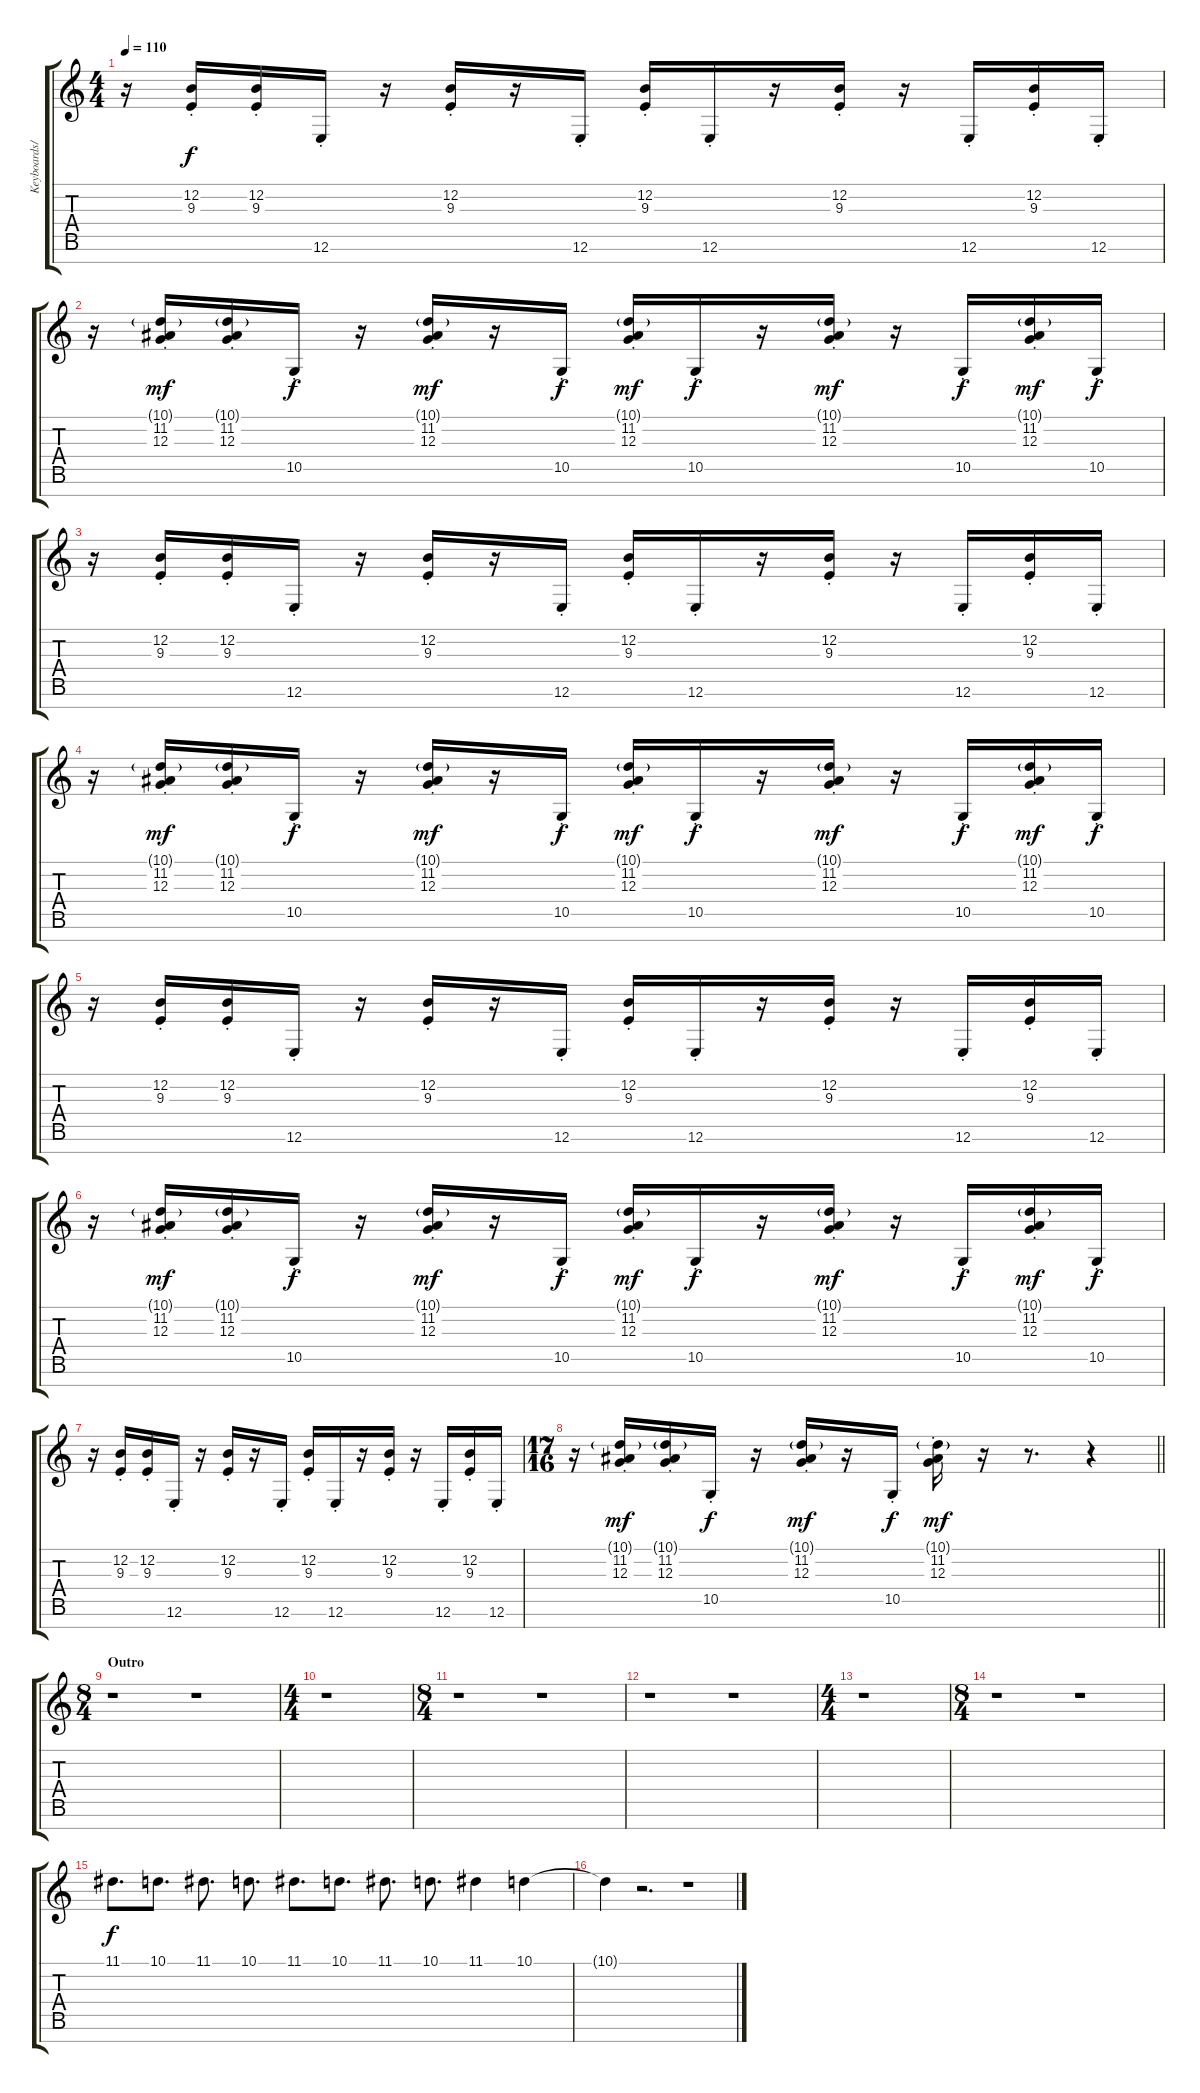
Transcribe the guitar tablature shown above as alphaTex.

\track ("Keyboards/Others" "Keyboards/") {instrument stringensemble1}
\staff {score tabs}
\tuning (E4 B3 G3 D3 A2 E2 B1) {hide}
\ts (4 4)
\tempo 110
\clef g2
\ks c
r.16{dy f} (12.2{st} 9.3{st}).16 (12.2{st} 9.3{st}).16 12.6{st}.16 r.16 (12.2{st} 9.3{st}).16 r.16 12.6{st}.16 (12.2{st} 9.3{st}).16 12.6{st}.16 r.16 (12.2{st} 9.3{st}).16 r.16 12.6{st}.16 (12.2{st} 9.3{st}).16 12.6{st}.16 |
r.16 (10.1{g st} 11.2{st} 12.3{st}).16{dy mf} (10.1{g st} 11.2{st} 12.3{st}).16 10.5{st}.16{dy f} r.16 (10.1{g st} 11.2{st} 12.3{st}).16{dy mf} r.16 10.5{st}.16{dy f} (10.1{g st} 11.2{st} 12.3{st}).16{dy mf} 10.5{st}.16{dy f} r.16 (10.1{g st} 11.2{st} 12.3{st}).16{dy mf} r.16 10.5{st}.16{dy f} (10.1{g st} 11.2{st} 12.3{st}).16{dy mf} 10.5{st}.16{dy f} |
r.16 (12.2{st} 9.3{st}).16 (12.2{st} 9.3{st}).16 12.6{st}.16 r.16 (12.2{st} 9.3{st}).16 r.16 12.6{st}.16 (12.2{st} 9.3{st}).16 12.6{st}.16 r.16 (12.2{st} 9.3{st}).16 r.16 12.6{st}.16 (12.2{st} 9.3{st}).16 12.6{st}.16 |
r.16 (10.1{g st} 11.2{st} 12.3{st}).16{dy mf} (10.1{g st} 11.2{st} 12.3{st}).16 10.5{st}.16{dy f} r.16 (10.1{g st} 11.2{st} 12.3{st}).16{dy mf} r.16 10.5{st}.16{dy f} (10.1{g st} 11.2{st} 12.3{st}).16{dy mf} 10.5{st}.16{dy f} r.16 (10.1{g st} 11.2{st} 12.3{st}).16{dy mf} r.16 10.5{st}.16{dy f} (10.1{g st} 11.2{st} 12.3{st}).16{dy mf} 10.5{st}.16{dy f} |
r.16 (12.2{st} 9.3{st}).16 (12.2{st} 9.3{st}).16 12.6{st}.16 r.16 (12.2{st} 9.3{st}).16 r.16 12.6{st}.16 (12.2{st} 9.3{st}).16 12.6{st}.16 r.16 (12.2{st} 9.3{st}).16 r.16 12.6{st}.16 (12.2{st} 9.3{st}).16 12.6{st}.16 |
r.16 (10.1{g st} 11.2{st} 12.3{st}).16{dy mf} (10.1{g st} 11.2{st} 12.3{st}).16 10.5{st}.16{dy f} r.16 (10.1{g st} 11.2{st} 12.3{st}).16{dy mf} r.16 10.5{st}.16{dy f} (10.1{g st} 11.2{st} 12.3{st}).16{dy mf} 10.5{st}.16{dy f} r.16 (10.1{g st} 11.2{st} 12.3{st}).16{dy mf} r.16 10.5{st}.16{dy f} (10.1{g st} 11.2{st} 12.3{st}).16{dy mf} 10.5{st}.16{dy f} |
r.16 (12.2{st} 9.3{st}).16 (12.2{st} 9.3{st}).16 12.6{st}.16 r.16 (12.2{st} 9.3{st}).16 r.16 12.6{st}.16 (12.2{st} 9.3{st}).16 12.6{st}.16 r.16 (12.2{st} 9.3{st}).16 r.16 12.6{st}.16 (12.2{st} 9.3{st}).16 12.6{st}.16 |
\ts (17 16)
\barLineRight lightlight
r.16 (10.1{g st} 11.2{st} 12.3{st}).16{dy mf} (10.1{g st} 11.2{st} 12.3{st}).16 10.5{st}.16{dy f} r.16 (10.1{g st} 11.2{st} 12.3{st}).16{dy mf} r.16 10.5{st}.16{dy f} (10.1{g st} 11.2{st} 12.3{st}).16{dy mf} r.16 r.8{d} r.4 |
\ts (8 4)
\section ("" "Outro")
r.1 r.1 |
\ts (4 4)
r.1 |
\ts (8 4)
r.1 r.1 |
r.1 r.1 |
\ts (4 4)
r.1 |
\ts (8 4)
r.1 r.1 |
11.1.8{d dy f volume 11 balance 8 instrument stringensemble1} 10.1.8{d} 11.1.8{d} 10.1.8{d} 11.1.8{d} 10.1.8{d} 11.1.8{d} 10.1.8{d} 11.1.4 10.1.4 |
10.1{t}.4 r.2{d} r.1
